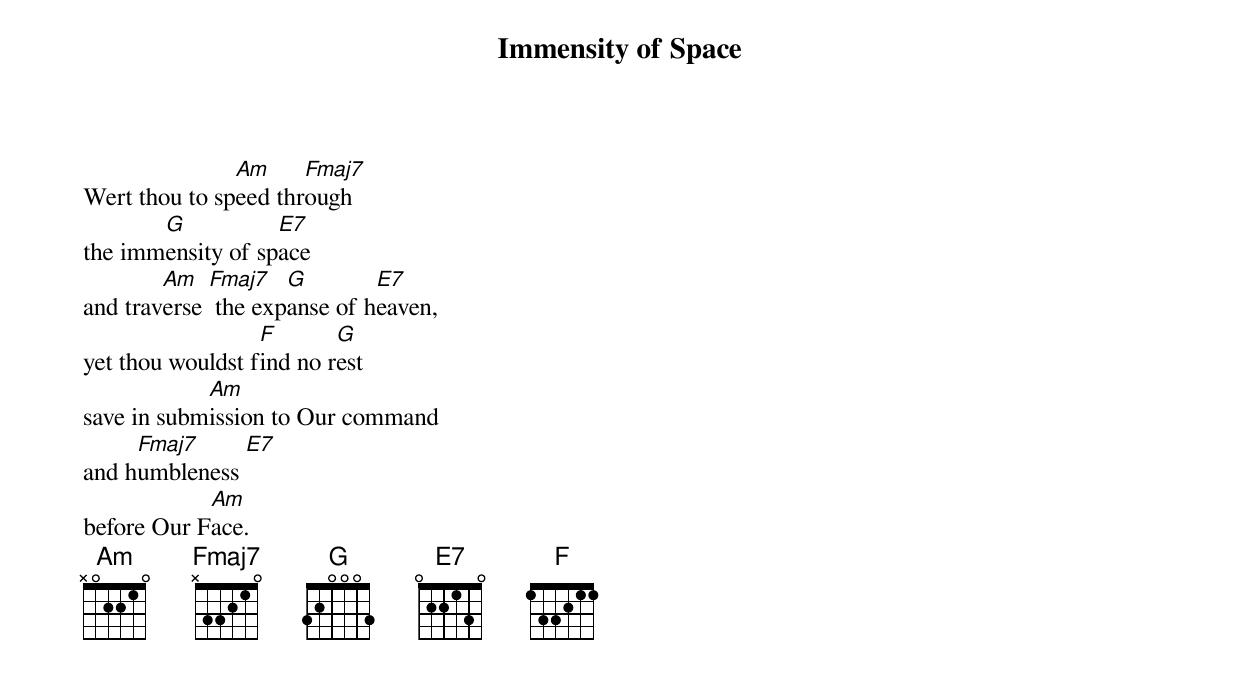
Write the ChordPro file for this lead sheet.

{title: Immensity of Space}
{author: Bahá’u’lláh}
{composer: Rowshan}

Wert thou to sp[Am]eed thr[Fmaj7]ough
the imm[G]ensity of sp[E7]ace
and trav[Am]erse [Fmaj7] the exp[G]anse of h[E7]eaven,
yet thou wouldst f[F]ind no r[G]est
save in subm[Am]ission to Our command
and h[Fmaj7]umbleness [E7]
before Our F[Am]ace.
